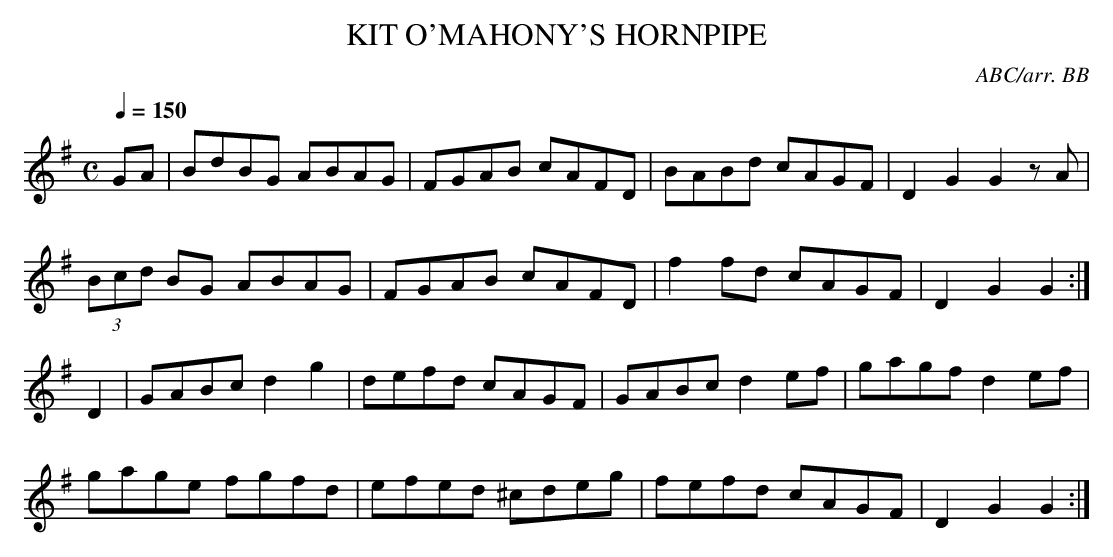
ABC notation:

X:1
T:KIT O'MAHONY'S HORNPIPE
C:ABC/arr. BB
M:C
L:1/8
Q:1/4=150
K:G
GA|BdBG ABAG|FGAB cAFD|BABd cAGF|D2G2 G2zA|
(3Bcd BG ABAG|FGAB cAFD|f2fd cAGF|D2G2 G2 :|
D2|GABc d2g2|defd cAGF|GABc d2ef|gagf d2ef|
gage fgfd|efed ^cdeg|fefd cAGF|D2G2 G2 :|
